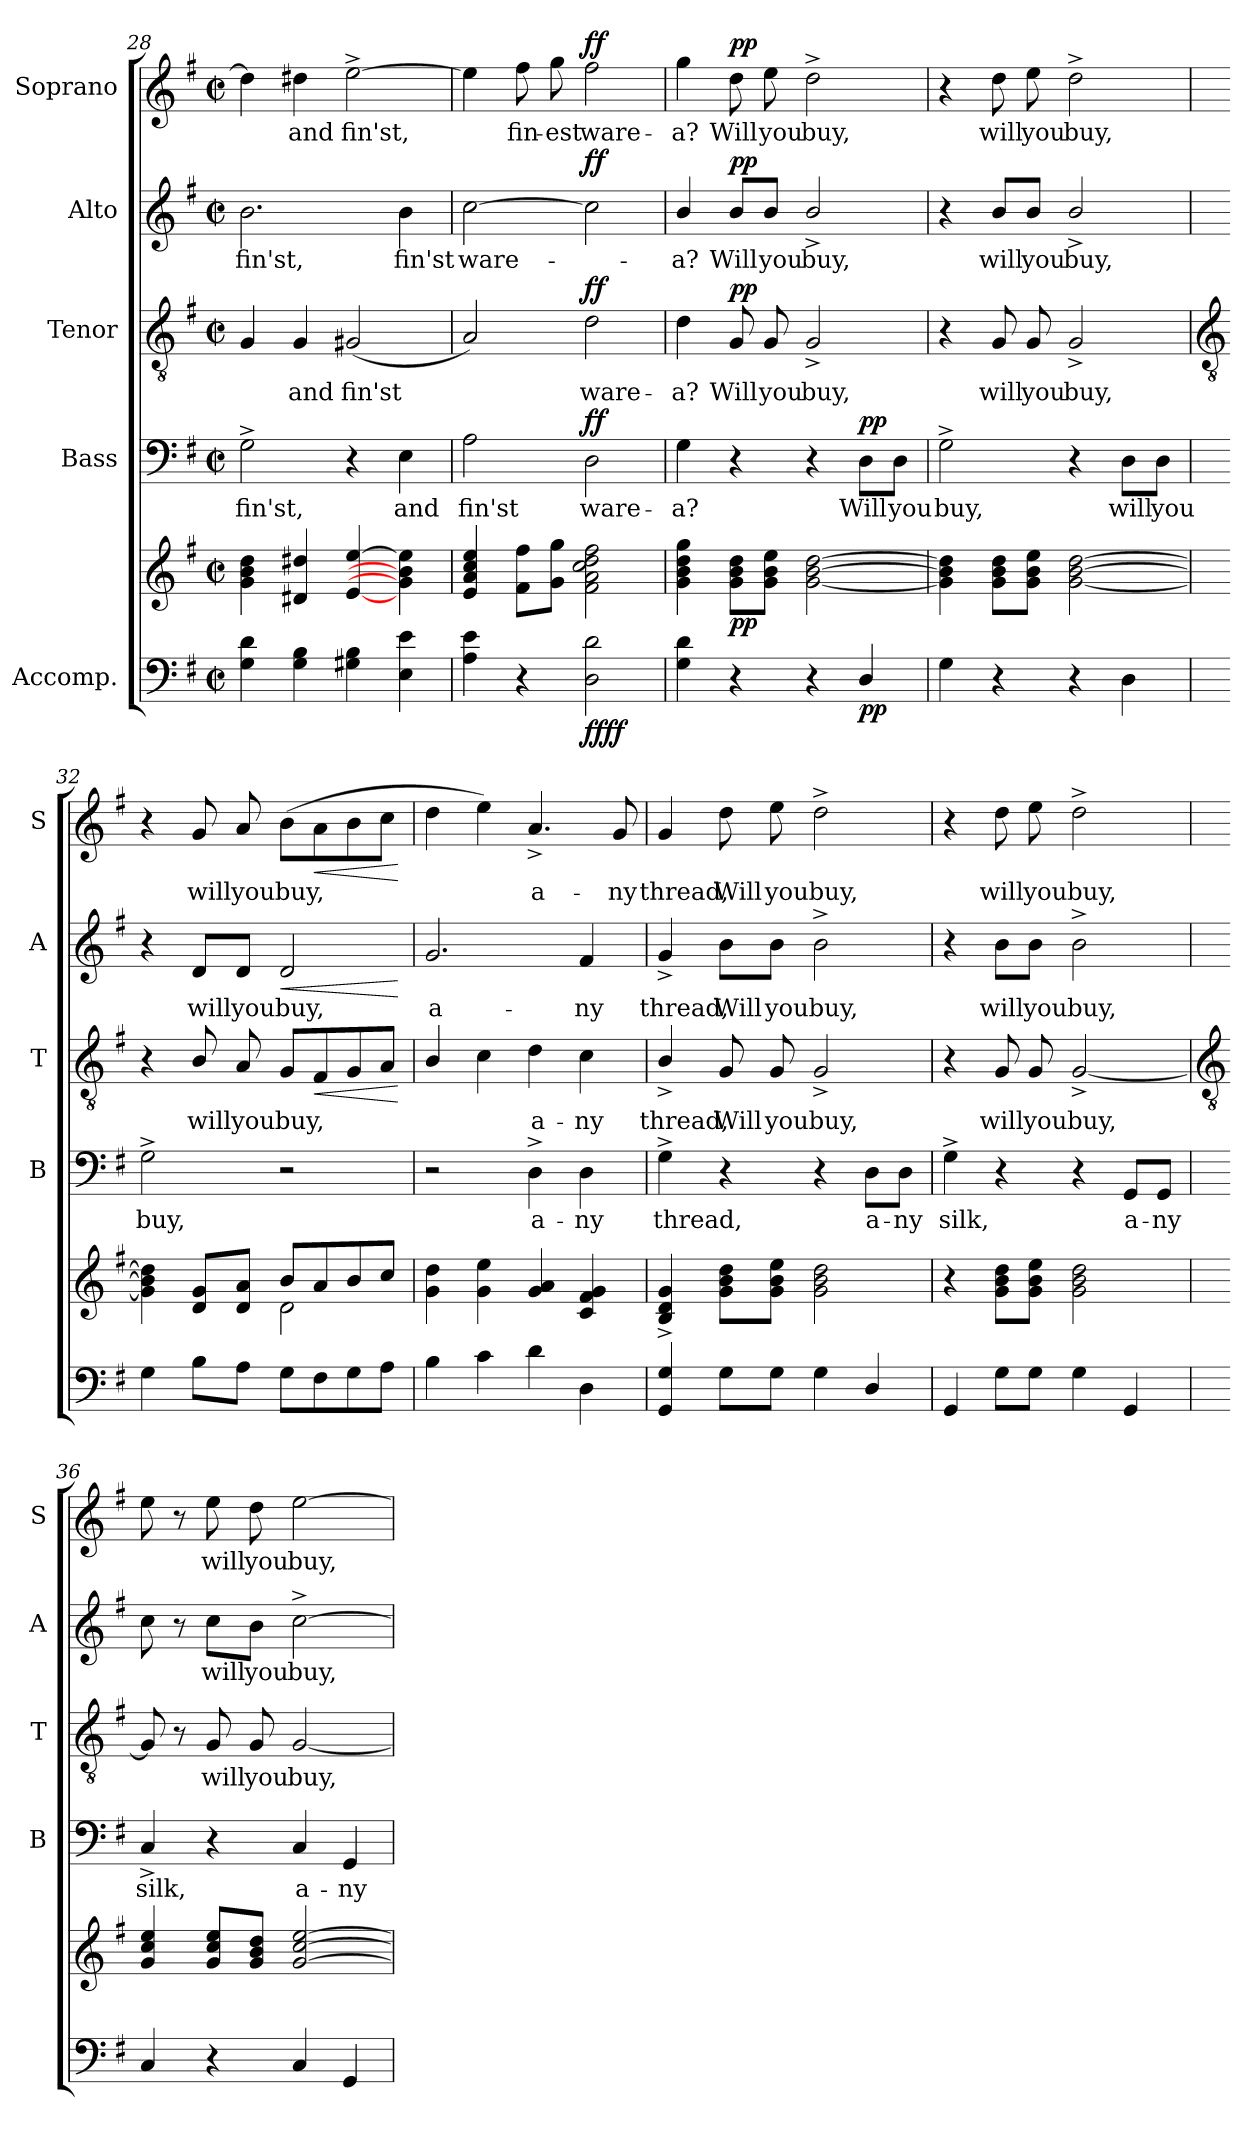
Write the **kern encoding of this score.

**kern	**kern	**dynam	**kern	**text	**dynam	**kern	**text	**dynam	**kern	**text	**dynam	**kern	**text	**dynam
*part5	*part5	*part5	*part4	*part4	*part4	*part3	*part3	*part3	*part2	*part2	*part2	*part1	*part1	*part1
*staff6	*staff5	*staff5/6	*staff4	*staff4	*staff4	*staff3	*staff3	*staff3	*staff2	*staff2	*staff2	*staff1	*staff1	*staff1
*I"Accomp.	*	*	*I"Bass	*	*	*I"Tenor	*	*	*I"Alto	*	*	*I"Soprano	*	*
*	*	*	*I'B	*	*	*I'T	*	*	*I'A	*	*	*I'S	*	*
!!LO:LB:g=z
*clefF4	*clefG2	*	*clefF4	*	*	*clefGv2	*	*	*clefG2	*	*	*clefG2	*	*
*k[f#]	*k[f#]	*	*k[f#]	*	*	*k[f#]	*	*	*k[f#]	*	*	*k[f#]	*	*
*G:	*G:	*	*G:	*	*	*G:	*	*	*G:	*	*	*G:	*	*
*M2/2	*M2/2	*	*M2/2	*	*	*M2/2	*	*	*M2/2	*	*	*M2/2	*	*
*met(c|)	*met(c|)	*	*met(c|)	*	*	*met(c|)	*	*	*met(c|)	*	*	*met(c|)	*	*
=28	=28	=28	=28	=28	=28	=28	=28	=28	=28	=28	=28	=28	=28	=28
!	!	!	!	!LO:LY:b	!	!	!	!	!	!LO:LY:b	!	!	!	!
4G 4d	4g 4b 4dd	.	2G^	fin'st,	.	4G	.	.	2.b	fin'st,	.	4dd]	.	.
!	!	!	!	!	!	!	!LO:LY:b	!	!	!	!	!	!LO:LY:b	!
4G 4B	4d#X 4dd#X	.	.	.	.	4G	and	.	.	.	.	4dd#X	and	.
!	!	!	!	!	!	!	!LO:LY:b	!	!	!	!	!	!LO:LY:b	!
4G#X 4B	[4e [4ee	.	4r	.	.	(<2G#X	fin'st	.	.	.	.	[2ee^	fin'st,	.
!	!	!	!	!LO:LY:b	!	!	!	!	!	!LO:LY:b	!	!	!	!
4E 4e	4g#] 4b] 4ee]	.	4E	and	.	.	.	.	4b	fin'st	.	.	.	.
=29	=29	=29	=29	=29	=29	=29	=29	=29	=29	=29	=29	=29	=29	=29
!	!	!	!	!LO:LY:b	!	!	!	!	!	!LO:LY:b	!	!	!	!
4A 4e	4e 4a 4cc 4ee	.	2A	fin'st	.	2A)	.	.	[2cc	ware-	.	4ee]	.	.
!	!	!	!	!	!	!	!	!	!	!	!	!	!LO:LY:b	!
4r	8f# 8ff#L	.	.	.	.	.	.	.	.	.	.	8ff#	fin-	.
!	!	!	!	!	!	!	!	!	!	!	!	!	!LO:LY:b	!
.	8g 8ggJ	.	.	.	.	.	.	.	.	.	.	8gg	-est	.
!	!	!LO:DY:b=2	!	!LO:LY:b	!	!	!LO:LY:b	!	!	!	!	!	!LO:LY:b	!
!	!	!LO:DY:n=1:b	!	!	!LO:DY:b	!	!	!LO:DY:b	!	!	!LO:DY:b	!	!	!LO:DY:b
2D 2d	2f# 2a 2cc 2dd 2ff#	ff ff	2D	ware-	ff	2d	ware-	ff	2cc]	.	ff	2ff#	ware-	ff
=30	=30	=30	=30	=30	=30	=30	=30	=30	=30	=30	=30	=30	=30	=30
!	!	!	!	!LO:LY:b	!	!	!LO:LY:b	!	!	!LO:LY:b	!	!	!LO:LY:b	!
4G 4d	4g 4b 4dd 4gg	.	4G	-a?	.	4d	-a?	.	4b/	a?	.	4gg	-a?	.
!	!	!LO:DY:b	!	!	!	!	!LO:LY:b	!LO:DY:b	!	!LO:LY:b	!LO:DY:b	!	!LO:LY:b	!LO:DY:b
4r	8g 8b 8ddL	pp	4r	.	.	8G	Will	pp	8b/L	Will	pp	8dd	Will	pp
!	!	!	!	!	!	!	!LO:LY:b	!	!	!LO:LY:b	!	!	!LO:LY:b	!
.	8g 8b 8eeJ	.	.	.	.	8G	you	.	8b/J	you	.	8ee	you	.
!	!	!	!	!	!	!	!LO:LY:b	!	!	!LO:LY:b	!	!	!LO:LY:b	!
4r	[2g [2b [2dd	.	4r	.	.	2G^	buy,	.	2b^/	buy,	.	2dd^	buy,	.
!	!	!LO:DY:b=2	!	!LO:LY:b	!LO:DY:b	!	!	!	!	!	!	!	!	!
4D/	.	pp	8D\L	Will	pp	.	.	.	.	.	.	.	.	.
!	!	!	!	!LO:LY:b	!	!	!	!	!	!	!	!	!	!
.	.	.	8D\J	you	.	.	.	.	.	.	.	.	.	.
=31	=31	=31	=31	=31	=31	=31	=31	=31	=31	=31	=31	=31	=31	=31
!	!	!	!	!LO:LY:b	!	!	!	!	!	!	!	!	!	!
4G	4g] 4b] 4dd]	.	2G^	buy,	.	4r	.	.	4r	.	.	4r	.	.
!	!	!	!	!	!	!	!LO:LY:b	!	!	!LO:LY:b	!	!	!LO:LY:b	!
4r	8g 8b 8ddL	.	.	.	.	8G	will	.	8b/L	will	.	8dd	will	.
!	!	!	!	!	!	!	!LO:LY:b	!	!	!LO:LY:b	!	!	!LO:LY:b	!
.	8g 8b 8eeJ	.	.	.	.	8G	you	.	8b/J	you	.	8ee	you	.
!	!	!	!	!	!	!	!LO:LY:b	!	!	!LO:LY:b	!	!	!LO:LY:b	!
4r	[2g [2b [2dd	.	4r	.	.	2G^	buy,	.	2b^/	buy,	.	2dd^	buy,	.
!	!	!	!	!LO:LY:b	!	!	!	!	!	!	!	!	!	!
4D	.	.	8D\L	will	.	.	.	.	.	.	.	.	.	.
!	!	!	!	!LO:LY:b	!	!	!	!	!	!	!	!	!	!
.	.	.	8D\J	you	.	.	.	.	.	.	.	.	.	.
!!LO:LB:g=z
=32	=32	=32	=32	=32	=32	=32	=32	=32	=32	=32	=32	=32	=32	=32
*	*	*	*	*	*	*clefGv2	*	*	*	*	*	*	*	*
*	*^	*	*	*	*	*	*	*	*	*	*	*	*	*
!	!	!	!	!	!LO:LY:b	!	!	!	!	!	!	!	!	!	!
4G	4g] 4b] 4dd]	2ryy	.	2G^	buy,	.	4r	.	.	4r	.	.	4r	.	.
!	!	!	!	!	!	!	!	!LO:LY:b	!	!	!LO:LY:b	!	!	!LO:LY:b	!
8BL	8d 8gL	.	.	.	.	.	8B/	will	.	8d/L	will	.	8g	will	.
!	!	!	!	!	!	!	!	!LO:LY:b	!	!	!LO:LY:b	!	!	!LO:LY:b	!
8AJ	8d 8aJ	.	.	.	.	.	8A	you	.	8d/J	you	.	8a	you	.
!	!	!	!	!	!	!	!	!LO:LY:b	!	!	!LO:LY:b	!LO:HP:b	!	!LO:LY:b	!
8GL	8b/L	2d\	.	2r	.	.	8GL	buy,	.	2d	buy,	<	(>8bL	buy,	.
!	!	!	!	!	!	!	!	!	!LO:HP:b	!	!	!	!	!	!LO:HP:b
8F#	8a/	.	.	.	.	.	8F#	.	<	.	.	.	8a	.	<
8G	8b/	.	.	.	.	.	8G	.	.	.	.	.	8b	.	.
8AJ	8cc/J	.	.	.	.	.	8AJ	.	.	.	.	.	8ccJ	.	.
*	*v	*v	*	*	*	*	*	*	*	*	*	*	*	*	*
.	.	.	.	.	.	.	.	[	.	.	[	.	.	[
=33	=33	=33	=33	=33	=33	=33	=33	=33	=33	=33	=33	=33	=33	=33
!	!	!	!	!	!	!	!	!	!	!LO:LY:b	!	!	!	!
4B	4g 4dd	.	2r	.	.	4B/	.	.	2.g	a-	.	4dd	.	.
4c	4g 4ee	.	.	.	.	4c	.	.	.	.	.	4ee)	.	.
!	!	!	!	!LO:LY:b	!	!	!LO:LY:b	!	!	!	!	!	!LO:LY:b	!
4d	4g 4a	.	4D^	a-	.	4d	a-	.	.	.	.	4.a^	a-	.
!	!	!	!	!LO:LY:b	!	!	!LO:LY:b	!	!	!LO:LY:b	!	!	!	!
4D	4c 4f# 4g	.	4D	-ny	.	4c	-ny	.	4f#	-ny	.	.	.	.
!	!	!	!	!	!	!	!	!	!	!	!	!	!LO:LY:b	!
.	.	.	.	.	.	.	.	.	.	.	.	8g	-ny	.
=34	=34	=34	=34	=34	=34	=34	=34	=34	=34	=34	=34	=34	=34	=34
!	!	!	!	!LO:LY:b	!	!	!LO:LY:b	!	!	!LO:LY:b	!	!	!LO:LY:b	!
4GG 4G	4B^ 4d^ 4g^	.	4G^	thread,	.	4B^/	thread,	.	4g^	thread,	.	4g	thread,	.
!	!	!	!	!	!	!	!LO:LY:b	!	!	!LO:LY:b	!	!	!LO:LY:b	!
8GL	8g 8b 8ddL	.	4r	.	.	8G	Will	.	8b\L	Will	.	8dd	Will	.
!	!	!	!	!	!	!	!LO:LY:b	!	!	!LO:LY:b	!	!	!LO:LY:b	!
8GJ	8g 8b 8eeJ	.	.	.	.	8G	you	.	8b\J	you	.	8ee	you	.
!	!	!	!	!	!	!	!LO:LY:b	!	!	!LO:LY:b	!	!	!LO:LY:b	!
4G	2g 2b 2dd	.	4r	.	.	2G^	buy,	.	2b^\	buy,	.	2dd^	buy,	.
!	!	!	!	!LO:LY:b	!	!	!	!	!	!	!	!	!	!
4D/	.	.	8D\L	a-	.	.	.	.	.	.	.	.	.	.
!	!	!	!	!LO:LY:b	!	!	!	!	!	!	!	!	!	!
.	.	.	8D\J	-ny	.	.	.	.	.	.	.	.	.	.
=35	=35	=35	=35	=35	=35	=35	=35	=35	=35	=35	=35	=35	=35	=35
!	!	!	!	!LO:LY:b	!	!	!	!	!	!	!	!	!	!
4GG	4r	.	4G^	silk,	.	4r	.	.	4r	.	.	4r	.	.
!	!	!	!	!	!	!	!LO:LY:b	!	!	!LO:LY:b	!	!	!LO:LY:b	!
8GL	8g 8b 8ddL	.	4r	.	.	8G	will	.	8b\L	will	.	8dd	will	.
!	!	!	!	!	!	!	!LO:LY:b	!	!	!LO:LY:b	!	!	!LO:LY:b	!
8GJ	8g 8b 8eeJ	.	.	.	.	8G	you	.	8b\J	you	.	8ee	you	.
!	!	!	!	!	!	!	!LO:LY:b	!	!	!LO:LY:b	!	!	!LO:LY:b	!
4G	2g 2b 2dd	.	4r	.	.	[2G^	buy,	.	2b^\	buy,	.	2dd^	buy,	.
!	!	!	!	!LO:LY:b	!	!	!	!	!	!	!	!	!	!
4GG	.	.	8GG/L	a-	.	.	.	.	.	.	.	.	.	.
!	!	!	!	!LO:LY:b	!	!	!	!	!	!	!	!	!	!
.	.	.	8GG/J	-ny	.	.	.	.	.	.	.	.	.	.
!!LO:LB:g=z
=36	=36	=36	=36	=36	=36	=36	=36	=36	=36	=36	=36	=36	=36	=36
*	*	*	*	*	*	*clefGv2	*	*	*	*	*	*	*	*
*	*^	*	*	*	*	*	*	*	*	*	*	*	*	*
!	!	!	!	!	!LO:LY:b	!	!	!	!	!	!	!	!	!	!
4C	4g 4cc 4ee	1ryy	.	4C^	silk,	.	8G]	.	.	8cc	.	.	8ee	.	.
.	.	.	.	.	.	.	8r	.	.	8r	.	.	8r	.	.
!	!	!	!	!	!	!	!	!LO:LY:b	!	!	!LO:LY:b	!	!	!LO:LY:b	!
4r	8g 8cc 8eeL	.	.	4r	.	.	8G	will	.	8cc\L	will	.	8ee	will	.
!	!	!	!	!	!	!	!	!LO:LY:b	!	!	!LO:LY:b	!	!	!LO:LY:b	!
.	8g 8b 8ddJ	.	.	.	.	.	8G	you	.	8b\J	you	.	8dd	you	.
!	!	!	!	!	!LO:LY:b	!	!	!LO:LY:b	!	!	!LO:LY:b	!	!	!LO:LY:b	!
4C	[2g [2cc [2ee	.	.	4C	a-	.	[2G	buy,	.	[2cc^	buy,	.	[2ee	buy,	.
!	!	!	!	!	!LO:LY:b	!	!	!	!	!	!	!	!	!	!
4GG	.	.	.	4GG	-ny	.	.	.	.	.	.	.	.	.	.
*	*v	*v	*	*	*	*	*	*	*	*	*	*	*	*	*
=	=	=	=	=	=	=	=	=	=	=	=	=	=	=
*-	*-	*-	*-	*-	*-	*-	*-	*-	*-	*-	*-	*-	*-	*-
